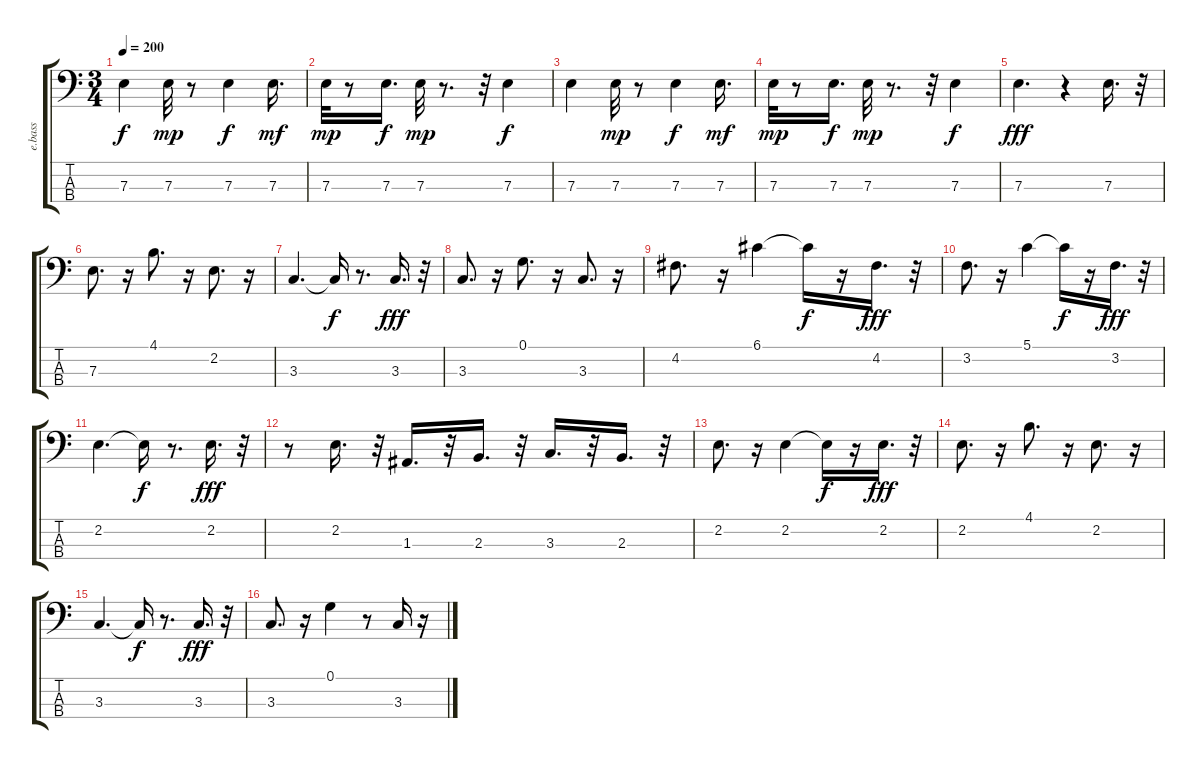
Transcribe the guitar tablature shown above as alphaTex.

\track ("e.bass" "e.bass") {instrument fretlessbass}
\staff {score tabs}
\tuning (G2 D2 A1 E1) {hide}
\ts (3 4)
\tempo 200
\clef f4
\ks c
7.3.4{dy f} 7.3.32{dy mp} r.8 7.3.4{dy f} 7.3.16{d dy mf} |
7.3.32{dy mp} r.8 7.3.16{d dy f} 7.3.32{dy mp} r.8{d} r.32 7.3.4{dy f} |
7.3.4 7.3.32{dy mp} r.8 7.3.4{dy f} 7.3.16{d dy mf} |
7.3.32{dy mp} r.8 7.3.16{d dy f} 7.3.32{dy mp} r.8{d} r.32 7.3.4{dy f} |
7.3.4{d dy fff} r.4 7.3.16{d} r.32 |
7.3.8{d} r.16 4.1.8{d} r.16 2.2.8{d} r.16 |
3.3.4{d} 3.3{t}.16{dy f} r.8{d} 3.3.16{d dy fff} r.32 |
3.3.8{d} r.16 0.1.8{d} r.16 3.3.8{d} r.16 |
4.2.8{d} r.16 6.1.4 6.1{t}.16{dy f} r.16 4.2.16{d dy fff} r.32 |
3.2.8{d} r.16 5.1.4 5.1{t}.16{dy f} r.16 3.2.16{d dy fff} r.32 |
2.2.4{d} 2.2{t}.16{dy f} r.8{d} 2.2.16{d dy fff} r.32 |
r.8 2.2.16{d} r.32 1.3.16{d} r.32 2.3.16{d} r.32 3.3.16{d} r.32 2.3.16{d} r.32 |
2.2.8{d} r.16 2.2.4 2.2{t}.16{dy f} r.16 2.2.16{d dy fff} r.32 |
2.2.8{d} r.16 4.1.8{d} r.16 2.2.8{d} r.16 |
3.3.4{d} 3.3{t}.16{dy f} r.8{d} 3.3.16{d dy fff} r.32 |
3.3.8{d} r.16 0.1.4 r.8 3.3.16 r.16
